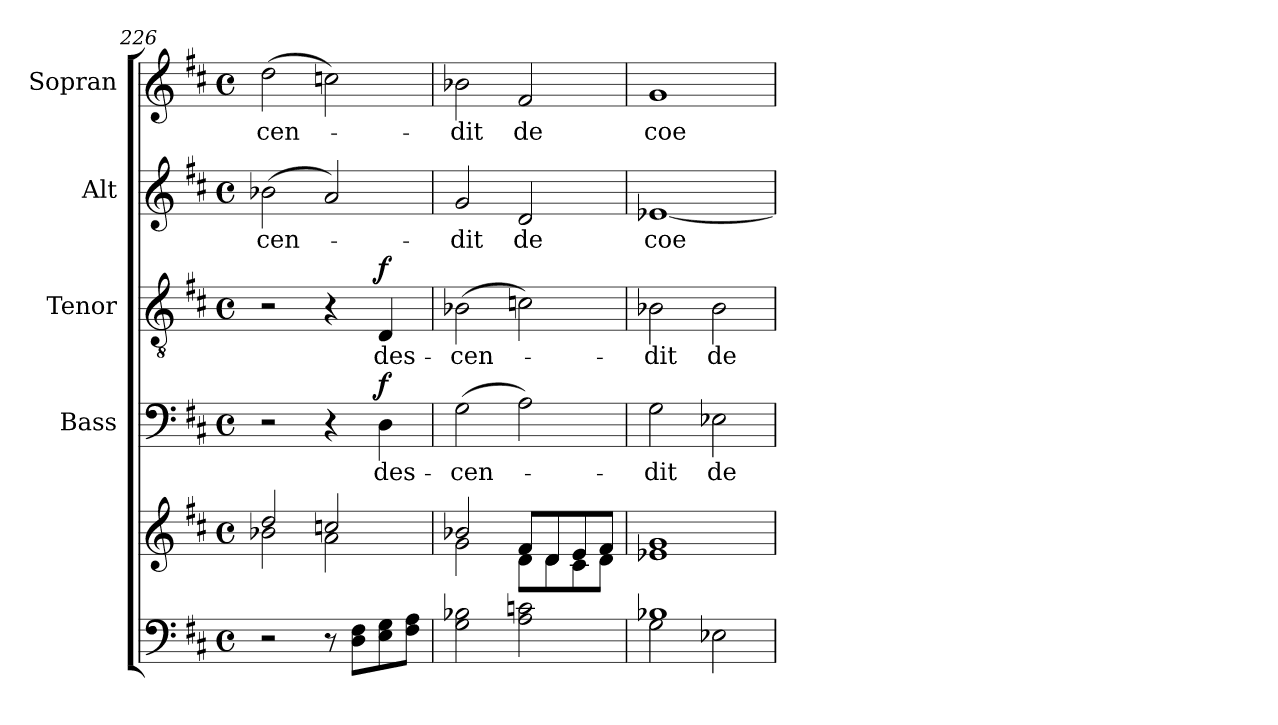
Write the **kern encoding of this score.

**kern	**kern	**kern	**text	**dynam	**kern	**text	**dynam	**kern	**text	**kern	**text
*part5	*part5	*part4	*part4	*part4	*part3	*part3	*part3	*part2	*part2	*part1	*part1
*staff6	*staff5	*staff4	*staff4	*staff4	*staff3	*staff3	*staff3	*staff2	*staff2	*staff1	*staff1
*	*	*I"Bass	*	*	*I"Tenor	*	*	*I"Alt	*	*I"Sopran	*
*	*	*I'B.	*	*	*I'T.	*	*	*I'A.	*	*I'S.	*
*clefF4	*clefG2	*clefF4	*	*	*clefGv2	*	*	*clefG2	*	*clefG2	*
*k[f#c#]	*k[f#c#]	*k[f#c#]	*	*	*k[f#c#]	*	*	*k[f#c#]	*	*k[f#c#]	*
*D:	*D:	*D:	*	*	*D:	*	*	*D:	*	*D:	*
*M4/4	*M4/4	*M4/4	*	*	*M4/4	*	*	*M4/4	*	*M4/4	*
*met(c)	*met(c)	*met(c)	*	*	*met(c)	*	*	*met(c)	*	*met(c)	*
=226	=226	=226	=226	=226	=226	=226	=226	=226	=226	=226	=226
*	*^	*	*	*	*	*	*	*	*	*	*
!	!	!	!	!	!	!	!	!	!	!LO:LY:b	!	!LO:LY:b
2r	2dd/	2b-X\	2r	.	.	2r	.	.	(>2b-X\	-cen-	(>2dd\	-cen-
8r	2ccn/	2a\	4r	.	.	4r	.	.	2a/)	.	2ccn\)	.
8D\ 8F#\L	.	.	.	.	.	.	.	.	.	.	.	.
!	!	!	!	!LO:LY:b	!LO:DY:a	!	!LO:LY:b	!LO:DY:a	!	!	!	!
8E\ 8G\	.	.	4D\	des-	f	4D/	des-	f	.	.	.	.
8F#\ 8A\J	.	.	.	.	.	.	.	.	.	.	.	.
=227	=227	=227	=227	=227	=227	=227	=227	=227	=227	=227	=227	=227
!	!	!	!	!LO:LY:b	!	!	!LO:LY:b	!	!	!LO:LY:b	!	!LO:LY:b
2G\ 2B-X\	2b-X/	2g\	(>2G\	-cen-	.	(>2B-X\	-cen-	.	2g/	-dit	2b-X\	-dit
!	!	!	!	!	!	!	!	!	!	!LO:LY:b	!	!LO:LY:b
2A\ 2cn\	8f#/L	8d\L	2A\)	.	.	2cn\)	.	.	2d/	de	2f#/	de
.	8d/	8d\	.	.	.	.	.	.	.	.	.	.
.	8e/	8c#\	.	.	.	.	.	.	.	.	.	.
.	8f#/J	8d\J	.	.	.	.	.	.	.	.	.	.
!!LO:PB:g=z
=228	=228	=228	=228	=228	=228	=228	=228	=228	=228	=228	=228	=228
*^	*	*	*	*	*	*	*	*	*	*	*	*
!	!	!	!	!	!LO:LY:b	!	!	!LO:LY:b	!	!	!LO:LY:b	!	!LO:LY:b
1B-X	2G\	1g	1e-X	2G\	-dit	.	2B-X\	-dit	.	[1e-X	coe-	1g	coe-
!	!	!	!	!	!LO:LY:b	!	!	!LO:LY:b	!	!	!	!	!
.	2E-X\	.	.	2E-X\	de	.	2B-\	de-	.	.	.	.	.
*v	*v	*	*	*	*	*	*	*	*	*	*	*	*
*	*v	*v	*	*	*	*	*	*	*	*	*	*
=	=	=	=	=	=	=	=	=	=	=	=
*-	*-	*-	*-	*-	*-	*-	*-	*-	*-	*-	*-
